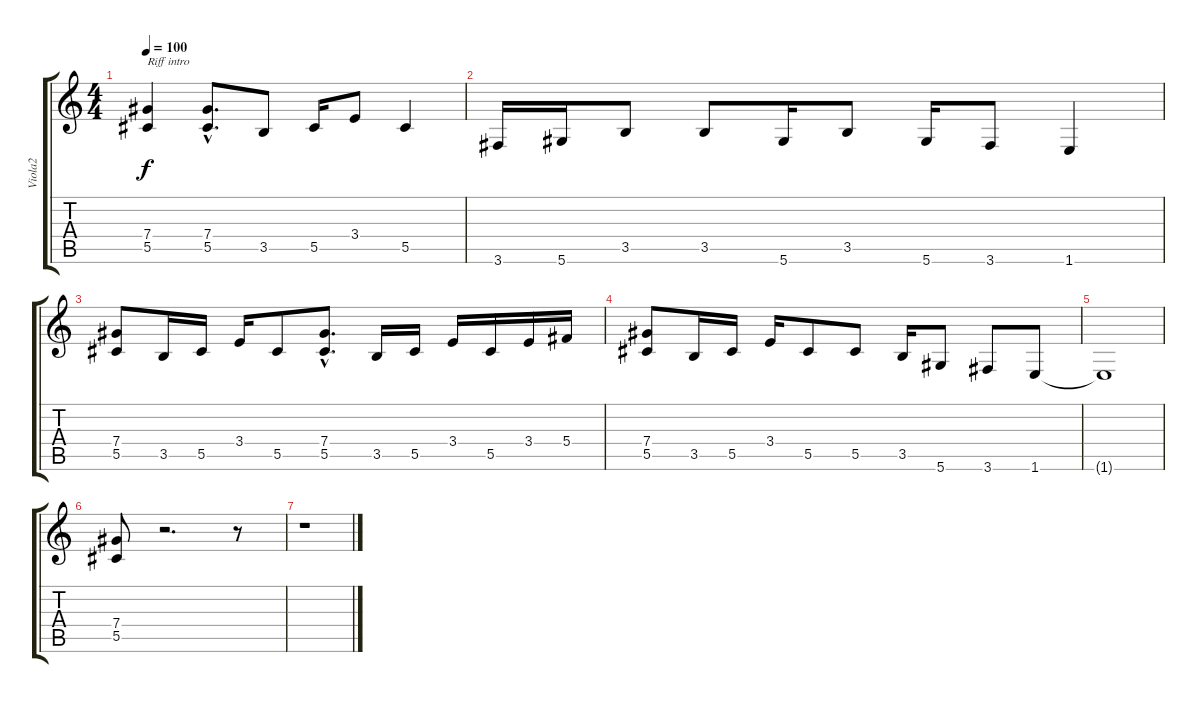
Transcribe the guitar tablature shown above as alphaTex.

\track ("Viola2" "Viola2") {instrument distortionguitar}
\staff {score tabs}
\tuning (Eb4 Bb3 Gb3 Db3 Ab2 Eb2) {hide}
\ts (4 4)
\tempo 100
\clef g2
\ks c
(7.4 5.5).4{txt "Riff intro" dy f} (7.4{hac} 5.5{hac}).8{d} 3.5.8 5.5.16 3.4.8 5.5.4 |
3.6.16 5.6.16 3.5.8 3.5.8 5.6.16 3.5.8 5.6.16 3.6.8 1.6.4 |
(7.4 5.5).8 3.5.16 5.5.16 3.4.16 5.5.8 (7.4{hac} 5.5{hac}).8{d} 3.5.16 5.5.16 3.4.16 5.5.16 3.4.16 5.4.16 |
(7.4 5.5).8 3.5.16 5.5.16 3.4.16 5.5.8 5.5.8 3.5.16 5.6.8 3.6.8 1.6.8 |
1.6{t}.1 |
(7.4 5.5).8 r.2{d} r.8 |
r.1
